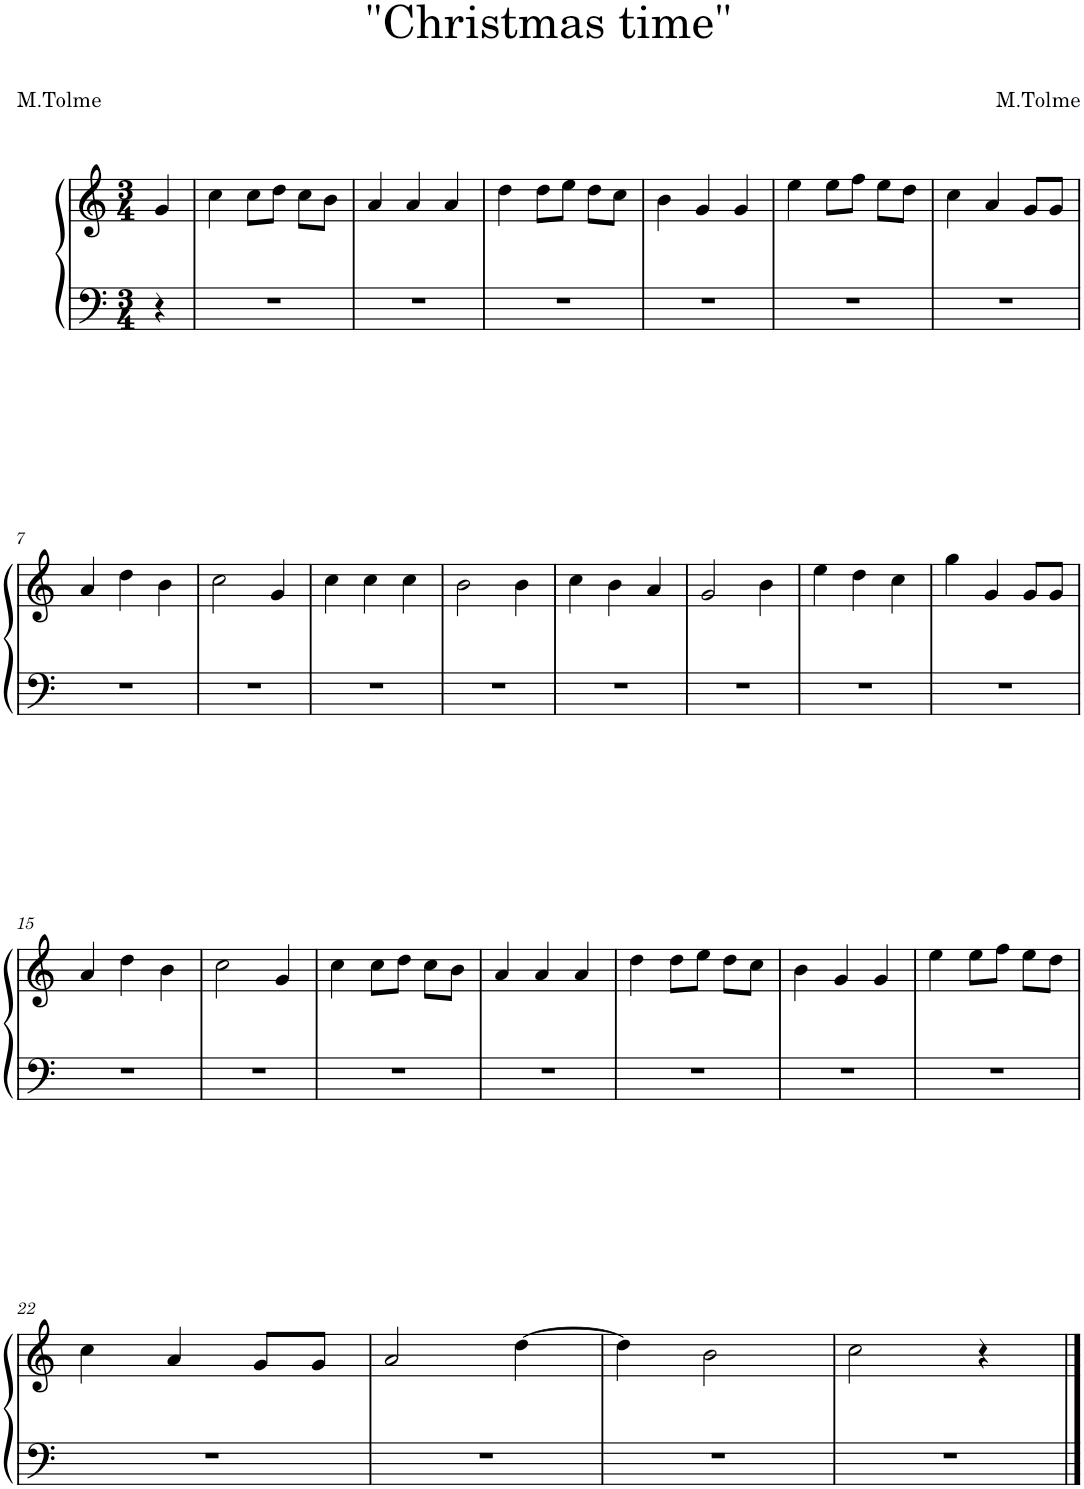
**kern	**kern
*part1	*part1
*staff2	*staff1
*I"Piano	*
*I'Pno.	*
*clefF4	*clefG2
*k[]	*k[]
*M3/4	*M3/4
=	=
4r	4g/
=1	=1
2.r	4cc\
.	8cc\L
.	8dd\J
.	8cc\L
.	8b\J
=2	=2
2.r	4a/
.	4a/
.	4a/
=3	=3
2.r	4dd\
.	8dd\L
.	8ee\J
.	8dd\L
.	8cc\J
=4	=4
2.r	4b\
.	4g/
.	4g/
=5	=5
2.r	4ee\
.	8ee\L
.	8ff\J
.	8ee\L
.	8dd\J
=6	=6
2.r	4cc\
.	4a/
.	8g/L
.	8g/J
!!LO:LB:g=z
=7	=7
2.r	4a/
.	4dd\
.	4b\
=8	=8
2.r	2cc\
.	4g/
=9	=9
2.r	4cc\
.	4cc\
.	4cc\
=10	=10
2.r	2b\
.	4b\
=11	=11
2.r	4cc\
.	4b\
.	4a/
=12	=12
2.r	2g/
.	4b\
=13	=13
2.r	4ee\
.	4dd\
.	4cc\
=14	=14
2.r	4gg\
.	4g/
.	8g/L
.	8g/J
!!LO:LB:g=z
=15	=15
2.r	4a/
.	4dd\
.	4b\
=16	=16
2.r	2cc\
.	4g/
=17	=17
2.r	4cc\
.	8cc\L
.	8dd\J
.	8cc\L
.	8b\J
=18	=18
2.r	4a/
.	4a/
.	4a/
=19	=19
2.r	4dd\
.	8dd\L
.	8ee\J
.	8dd\L
.	8cc\J
=20	=20
2.r	4b\
.	4g/
.	4g/
=21	=21
2.r	4ee\
.	8ee\L
.	8ff\J
.	8ee\L
.	8dd\J
!!LO:LB:g=z
=22	=22
2.r	4cc\
.	4a/
.	8g/L
.	8g/J
=23	=23
2.r	2a/
.	[4dd\
=24	=24
2.r	4dd\]
.	2b\
=25	=25
2.r	2cc\
.	4r
==	==
*-	*-
